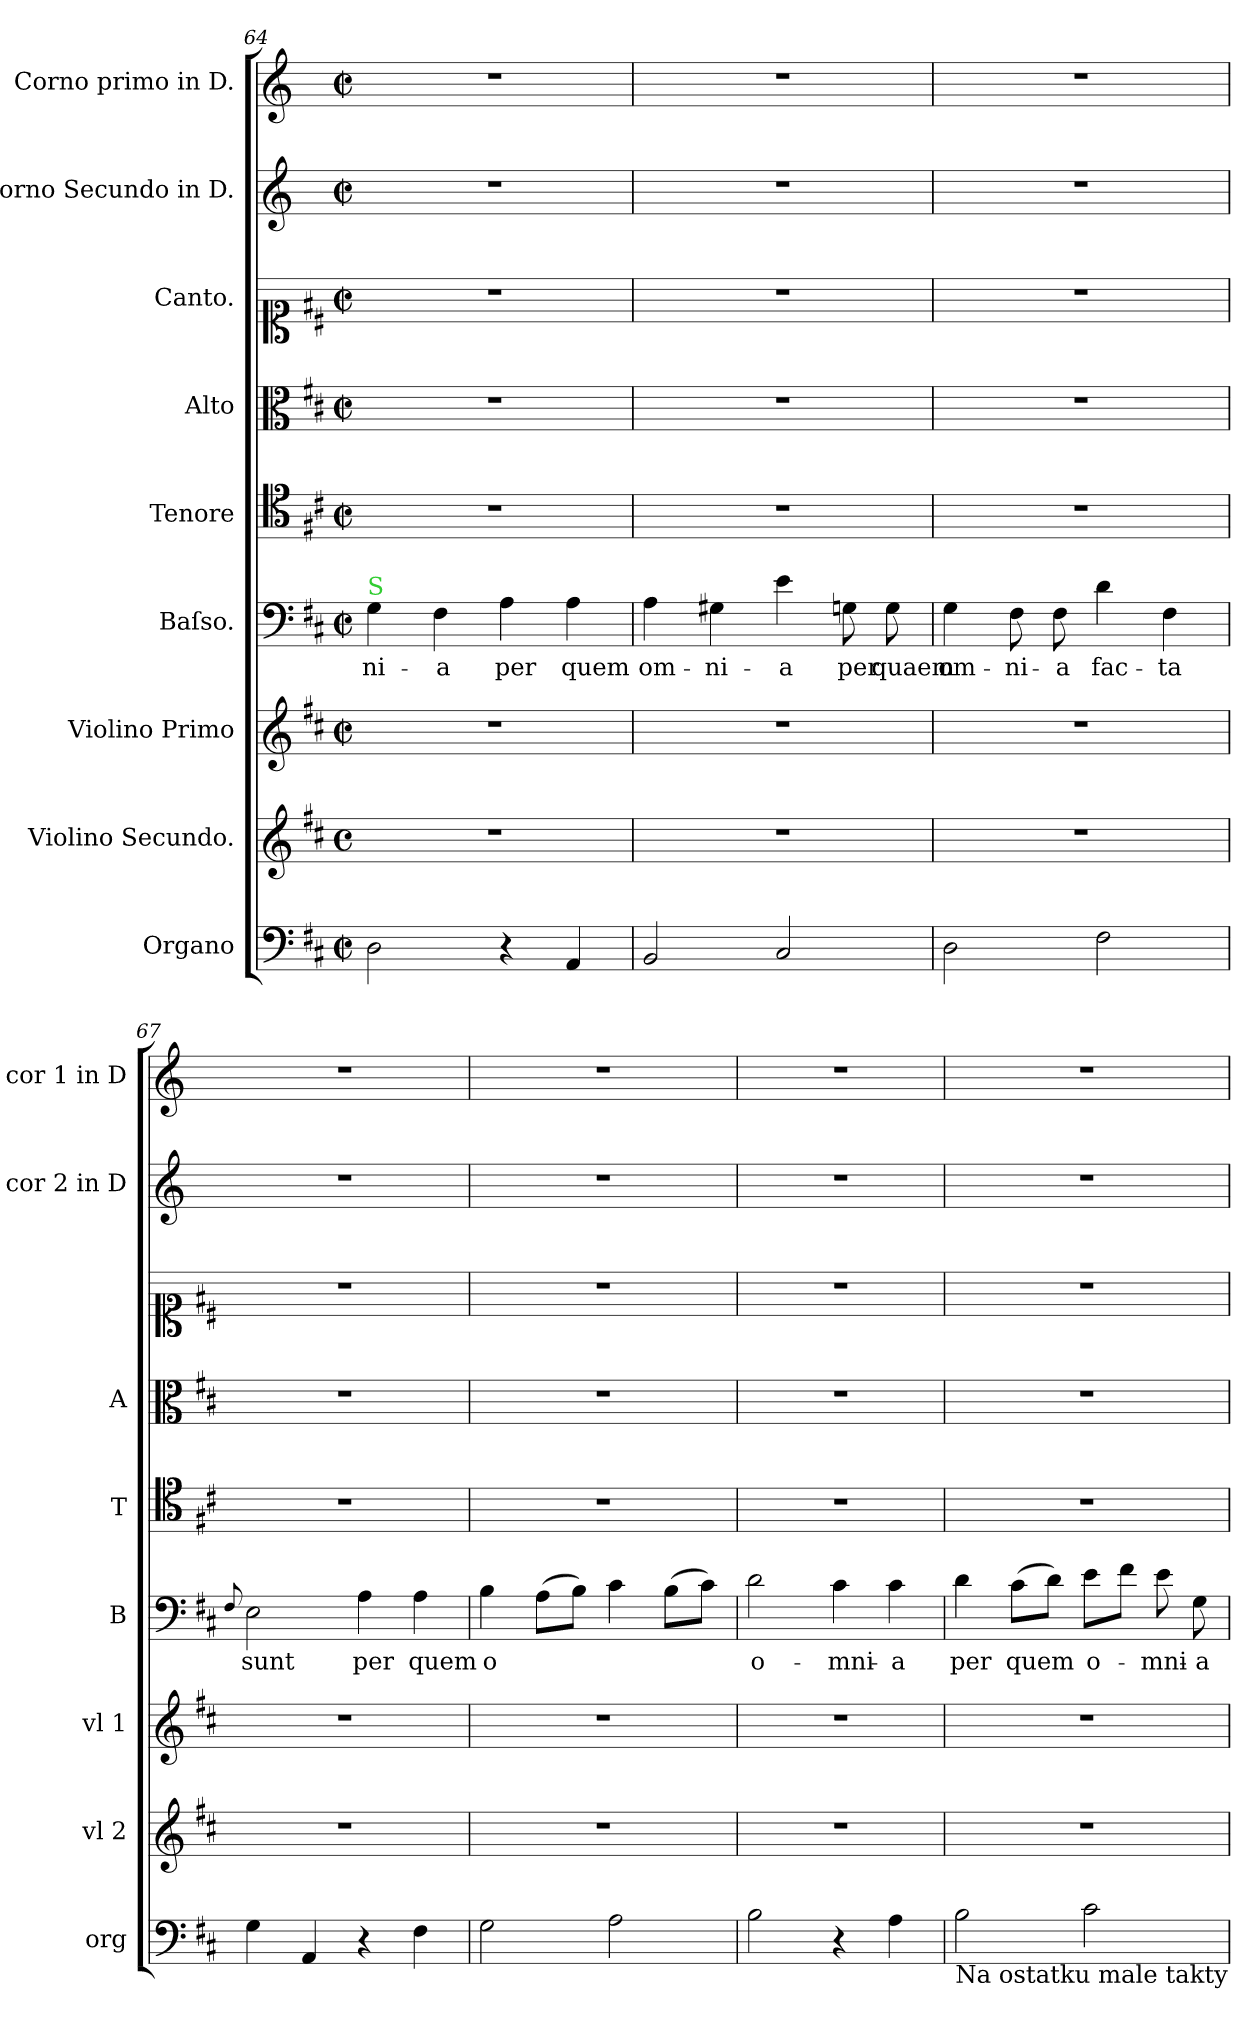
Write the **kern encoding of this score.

**kern	**kern	**kern	**kern	**text	**kern	**kern	**kern	**kern	**kern
*part9	*part8	*part7	*part6	*part6	*part5	*part4	*part3	*part2	*part1
*staff9	*staff8	*staff7	*staff6	*staff6	*staff5	*staff4	*staff3	*staff2	*staff1
*I"Organo	*I"Violino Secundo.	*I"Violino Primo	*I"Baſso.	*	*I"Tenore	*I"Alto	*I"Canto.	*I"Corno Secundo in D.	*I"Corno primo in D.
*I'org	*I'vl 2	*I'vl 1	*I'B	*	*I'T	*I'A	*	*I'cor 2 in D	*I'cor 1 in D
*clefF4	*clefG2	*clefG2	*clefF4	*	*clefC4	*clefC3	*clefC1	*clefG2	*clefG2
*	*	*	*	*	*	*	*	*ITrd6c10	*ITrd6c10
*k[f#c#]	*k[f#c#]	*k[f#c#]	*k[f#c#]	*	*k[f#c#]	*k[f#c#]	*k[f#c#]	*k[f#c#]	*k[f#c#]
*D:	*D:	*D:	*D:	*	*D:	*D:	*D:	*D:	*D:
*M2/2	*M2/2	*M2/2	*M2/2	*	*M2/2	*M2/2	*M2/2	*M2/2	*M2/2
*met(c|)	*met(c)	*met(c|)	*met(c|)	*	*met(c|)	*met(c|)	*met(c|)	*met(c|)	*met(c|)
=64	=64	=64	=64	=64	=64	=64	=64	=64	=64
!	!	!	!LO:TX:a:color=limegreen:t=S	!	!	!	!	!	!
2D\	1r	1r	4G\	-ni-	1r	1r	1r	1r	1r
.	.	.	4F#\	-a	.	.	.	.	.
4r	.	.	4A\	per	.	.	.	.	.
4AA/	.	.	4A\	quem	.	.	.	.	.
=65	=65	=65	=65	=65	=65	=65	=65	=65	=65
2BB/	1r	1r	4A\	om-	1r	1r	1r	1r	1r
.	.	.	4G#X\	-ni-	.	.	.	.	.
2C#/	.	.	4e\	-a	.	.	.	.	.
.	.	.	8Gn\	per	.	.	.	.	.
.	.	.	8G\	quaem	.	.	.	.	.
=66	=66	=66	=66	=66	=66	=66	=66	=66	=66
2D\	1r	1r	4G\	om-	1r	1r	1r	1r	1r
.	.	.	8F#\	-ni-	.	.	.	.	.
.	.	.	8F#\	-a	.	.	.	.	.
2F#\	.	.	4d\	fac-	.	.	.	.	.
.	.	.	4F#\	-ta	.	.	.	.	.
=67	=67	=67	=67	=67	=67	=67	=67	=67	=67
.	.	.	8qqF#/	.	.	.	.	.	.
4G\	1r	1r	2E\	sunt	1r	1r	1r	1r	1r
4AA/	.	.	.	.	.	.	.	.	.
4r	.	.	4A\	per	.	.	.	.	.
4F#\	.	.	4A\	quem	.	.	.	.	.
=68	=68	=68	=68	=68	=68	=68	=68	=68	=68
2G\	1r	1r	4B\	o	1r	1r	1r	1r	1r
.	.	.	(8A\L	.	.	.	.	.	.
.	.	.	8B\J)	.	.	.	.	.	.
2A\	.	.	4c#\	.	.	.	.	.	.
.	.	.	(8B\L	.	.	.	.	.	.
.	.	.	8c#\J)	.	.	.	.	.	.
=69	=69	=69	=69	=69	=69	=69	=69	=69	=69
2B\	1r	1r	2d\	-o-	1r	1r	1r	1r	1r
4r	.	.	4c#\	-mni-	.	.	.	.	.
4A\	.	.	4c#\	-a	.	.	.	.	.
=70	=70	=70	=70	=70	=70	=70	=70	=70	=70
!LO:TX:b:t=Na ostatku male takty	!	!	!	!	!	!	!	!	!
2B\	1r	1r	4d\	per	1r	1r	1r	1r	1r
.	.	.	(8c#\L	quem	.	.	.	.	.
.	.	.	8d\J)	.	.	.	.	.	.
2c#\	.	.	8e\L	o-	.	.	.	.	.
.	.	.	8f#\J	.	.	.	.	.	.
.	.	.	8e\	-mni-	.	.	.	.	.
.	.	.	8G\	-a	.	.	.	.	.
=	=	=	=	=	=	=	=	=	=
*-	*-	*-	*-	*-	*-	*-	*-	*-	*-
